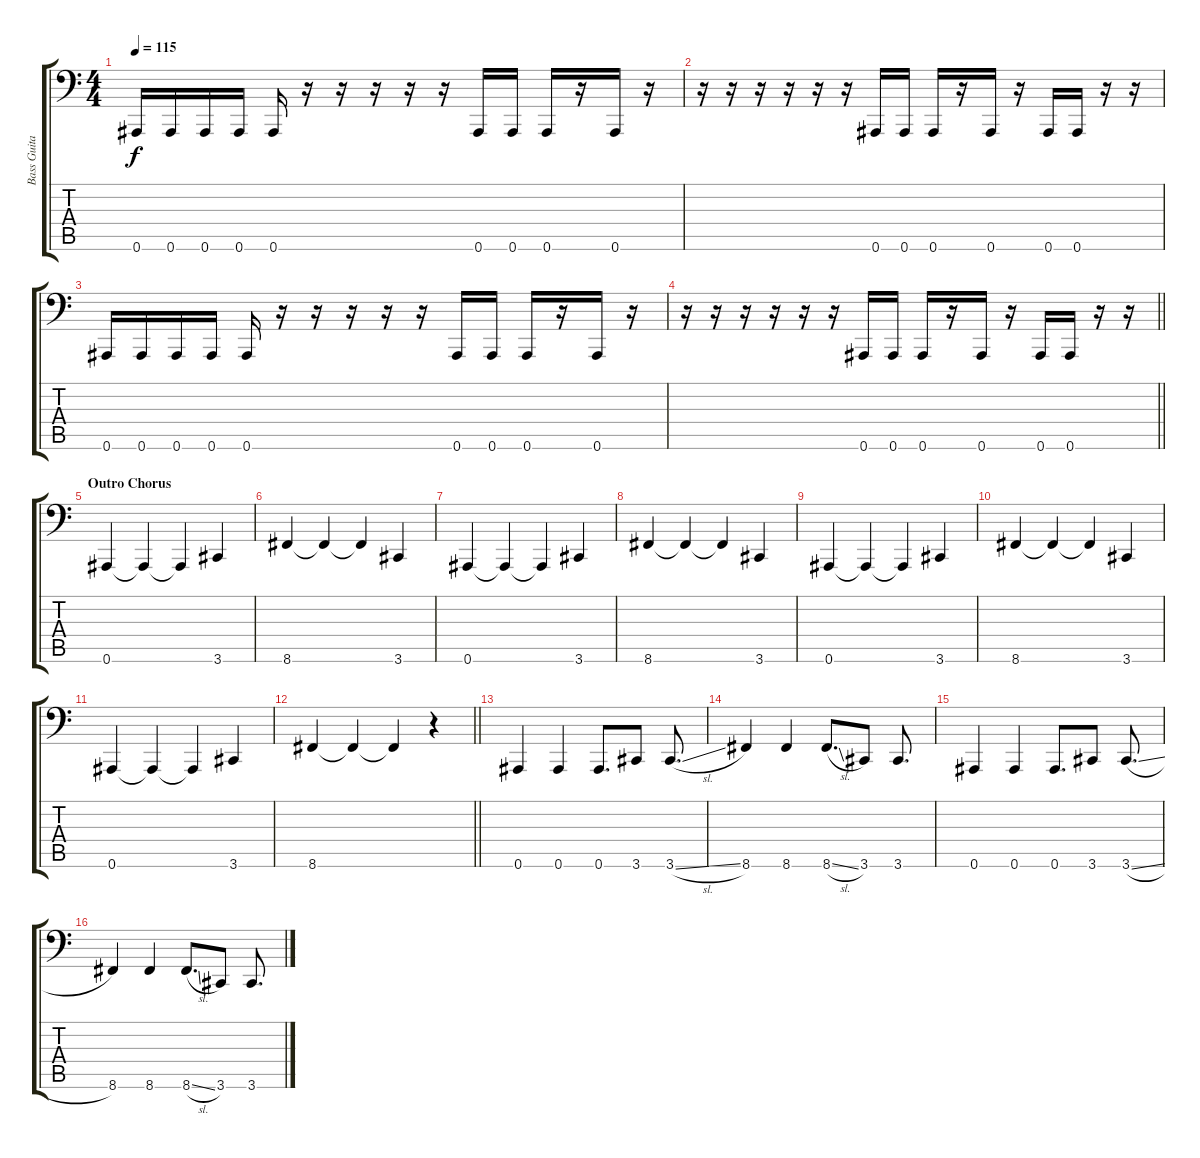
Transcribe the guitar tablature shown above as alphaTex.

\track ("Bass Guitar" "Bass Guita") {instrument electricbasspick}
\staff {score tabs}
\tuning (C3 G2 Eb2 Bb1 F1 Bb0) {hide}
\ts (4 4)
\tempo 115
\clef f4
\ks c
0.6.16{dy f} 0.6.16 0.6.16 0.6.16 0.6.16 r.16 r.16 r.16 r.16 r.16 0.6.16 0.6.16 0.6.16 r.16 0.6.16 r.16 |
r.16 r.16 r.16 r.16 r.16 r.16 0.6.16 0.6.16 0.6.16 r.16 0.6.16 r.16 0.6.16 0.6.16 r.16 r.16 |
0.6.16 0.6.16 0.6.16 0.6.16 0.6.16 r.16 r.16 r.16 r.16 r.16 0.6.16 0.6.16 0.6.16 r.16 0.6.16 r.16 |
\barLineRight lightlight
r.16 r.16 r.16 r.16 r.16 r.16 0.6.16 0.6.16 0.6.16 r.16 0.6.16 r.16 0.6.16 0.6.16 r.16 r.16 |
\section ("" "Outro Chorus")
0.6.4 0.6{t}.4 0.6{t}.4 3.6.4 |
8.6.4 8.6{t}.4 8.6{t}.4 3.6.4 |
0.6.4 0.6{t}.4 0.6{t}.4 3.6.4 |
8.6.4 8.6{t}.4 8.6{t}.4 3.6.4 |
0.6.4 0.6{t}.4 0.6{t}.4 3.6.4 |
8.6.4 8.6{t}.4 8.6{t}.4 3.6.4 |
0.6.4 0.6{t}.4 0.6{t}.4 3.6.4 |
\barLineRight lightlight
8.6.4 8.6{t}.4 8.6{t}.4 r.4 |
\section ("" "")
0.6.4 0.6.4 0.6.8{d} 3.6.8 3.6{sl}.8{d} |
8.6.4 8.6.4 8.6{sl}.8{d} 3.6.8 3.6.8{d} |
0.6.4 0.6.4 0.6.8{d} 3.6.8 3.6{sl}.8{d} |
8.6.4 8.6.4 8.6{sl}.8{d} 3.6.8 3.6.8{d}
